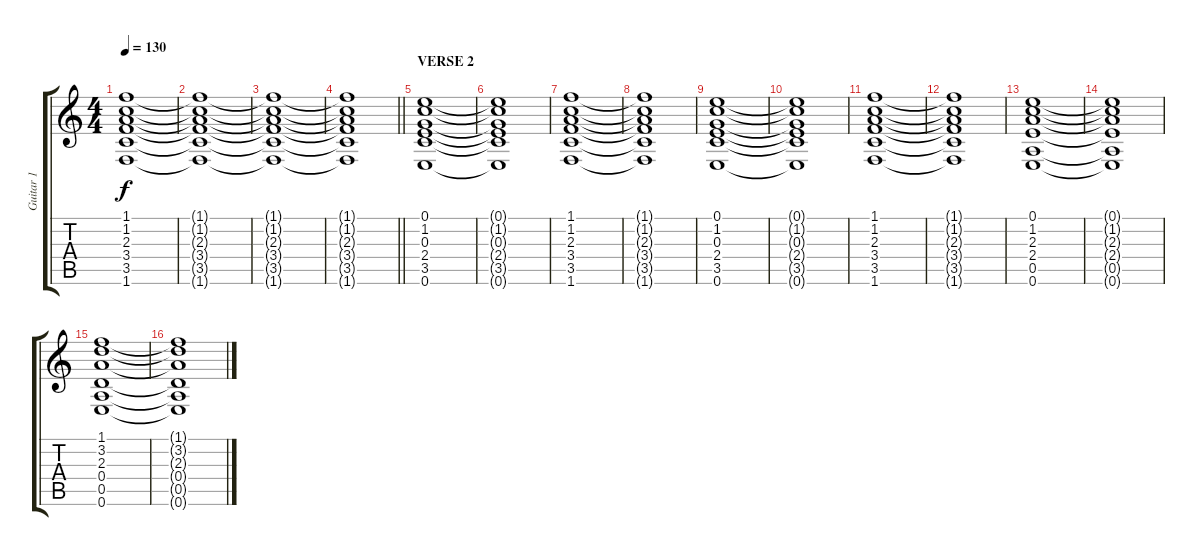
\track ("Guitar 1" "Guitar 1") {instrument electricguitarclean}
\staff {score tabs}
\tuning (E4 B3 G3 D3 A2 E2) {hide}
\ts (4 4)
\tempo 130
\clef g2
\ks c
(1.1 1.2 2.3 3.4 3.5 1.6).1{dy f} |
(1.1{t} 1.2{t} 2.3{t} 3.4{t} 3.5{t} 1.6{t}).1 |
(1.1{t} 1.2{t} 2.3{t} 3.4{t} 3.5{t} 1.6{t}).1 |
\barLineRight lightlight
(1.1{t} 1.2{t} 2.3{t} 3.4{t} 3.5{t} 1.6{t}).1 |
\section ("" "VERSE 2")
(0.1 1.2 0.3 2.4 3.5 0.6).1 |
(0.1{t} 1.2{t} 0.3{t} 2.4{t} 3.5{t} 0.6{t}).1 |
(1.1 1.2 2.3 3.4 3.5 1.6).1 |
(1.1{t} 1.2{t} 2.3{t} 3.4{t} 3.5{t} 1.6{t}).1 |
(0.1 1.2 0.3 2.4 3.5 0.6).1 |
(0.1{t} 1.2{t} 0.3{t} 2.4{t} 3.5{t} 0.6{t}).1 |
(1.1 1.2 2.3 3.4 3.5 1.6).1 |
(1.1{t} 1.2{t} 2.3{t} 3.4{t} 3.5{t} 1.6{t}).1 |
(0.1 1.2 2.3 2.4 0.5 0.6).1 |
(0.1{t} 1.2{t} 2.3{t} 2.4{t} 0.5{t} 0.6{t}).1 |
(1.1 3.2 2.3 0.4 0.5 0.6).1 |
(1.1{t} 3.2{t} 2.3{t} 0.4{t} 0.5{t} 0.6{t}).1
